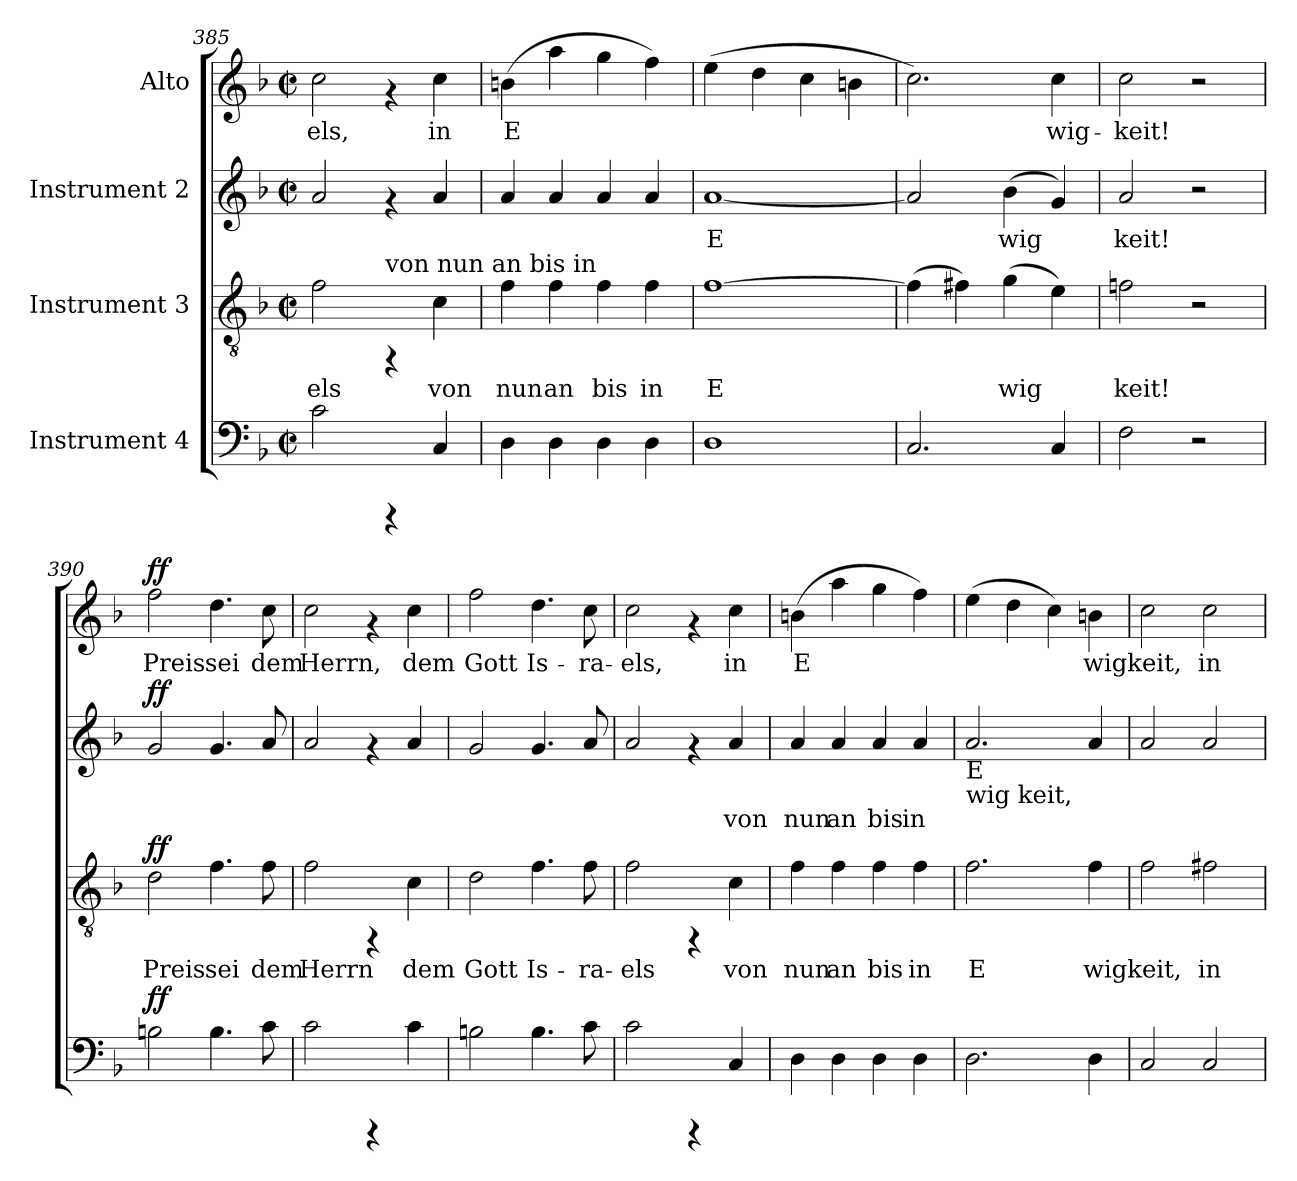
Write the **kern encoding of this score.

**kern	**text	**dynam	**kern	**text	**dynam	**kern	**text	**dynam	**kern	**text	**dynam
*part4	*part4	*part4	*part3	*part3	*part3	*part2	*part2	*part2	*part1	*part1	*part1
*staff4	*staff4	*staff4	*staff3	*staff3	*staff3	*staff2	*staff2	*staff2	*staff1	*staff1	*staff1
*I"Instrument 4	*	*	*I"Instrument 3	*	*	*I"Instrument 2	*	*	*I"Alto	*	*
*clefF4	*	*	*clefGv2	*	*	*clefG2	*	*	*clefG2	*	*
*k[b-]	*	*	*k[b-]	*	*	*k[b-]	*	*	*k[b-]	*	*
*F:	*	*	*F:	*	*	*F:	*	*	*F:	*	*
*M2/2	*	*	*M2/2	*	*	*M2/2	*	*	*M2/2	*	*
*met(c|)	*	*	*met(c|)	*	*	*met(c|)	*	*	*met(c|)	*	*
=385	=385	=385	=385	=385	=385	=385	=385	=385	=385	=385	=385
!	!LO:LY:b:cj	!	!	!LO:LY:b:cj	!	!	!LO:LY:b:cj	!	!	!LO:LY:b:cj	!
2c\	.	.	2f\	-els	.	2a/	.	.	2cc\	els,	.
!	!	!	!LO:TX:a:t=von nun an bis in	!	!	!	!	!	!	!	!
4rCCC	.	.	4rFF	.	.	4rf	.	.	4rf	.	.
!	!LO:LY:b:cj	!	!	!LO:LY:b:cj	!	!	!LO:LY:b:cj	!	!	!LO:LY:b:cj	!
4C/	.	.	4c\	von	.	4a/	.	.	4cc\	in	.
=386	=386	=386	=386	=386	=386	=386	=386	=386	=386	=386	=386
!	!LO:LY:b:cj	!	!	!LO:LY:b:cj	!	!	!LO:LY:b:cj	!	!	!LO:LY:b:cj	!
4D\	.	.	4f\	nun	.	4a/	.	.	(>4bn\	E	.
!	!LO:LY:b:cj	!	!	!LO:LY:b:cj	!	!	!LO:LY:b:cj	!	!	!LO:LY:b:cj	!
4D\	.	.	4f\	an	.	4a/	.	.	4aa\	.	.
!	!LO:LY:b:cj	!	!	!LO:LY:b:cj	!	!	!LO:LY:b:cj	!	!	!LO:LY:b:cj	!
4D\	.	.	4f\	bis	.	4a/	.	.	4gg\	.	.
!	!LO:LY:b:cj	!	!	!LO:LY:b:cj	!	!	!LO:LY:b:cj	!	!	!LO:LY:b:cj	!
4D\	.	.	4f\	in	.	4a/	.	.	4ff\)	.	.
!!LO:LB:g=z
=387	=387	=387	=387	=387	=387	=387	=387	=387	=387	=387	=387
!	!LO:LY:b:cj	!	!	!LO:LY:b:cj	!	!	!LO:LY:b:cj	!	!	!LO:LY:b:cj	!
1D	.	.	[>1f	E-	.	[<1a	E-	.	(>4ee\	.	.
!	!	!	!	!	!	!	!	!	!	!LO:LY:b:cj	!
.	.	.	.	.	.	.	.	.	4dd\	.	.
!	!	!	!	!	!	!	!	!	!	!LO:LY:b:cj	!
.	.	.	.	.	.	.	.	.	4cc\	.	.
!	!	!	!	!	!	!	!	!	!	!LO:LY:b:cj	!
.	.	.	.	.	.	.	.	.	4bn\	.	.
=388	=388	=388	=388	=388	=388	=388	=388	=388	=388	=388	=388
!	!LO:LY:b:cj	!	!	!LO:LY:b:cj	!	!	!LO:LY:b:cj	!	!	!LO:LY:b:cj	!
2.C/	.	.	(>4f\]	--	.	2a/]	--	.	2.cc\)	.	.
!	!	!	!	!LO:LY:b:cj	!	!	!	!	!	!	!
.	.	.	4f#X\)	--	.	.	.	.	.	.	.
!	!	!	!	!LO:LY:b:cj	!	!	!LO:LY:b:cj	!	!	!	!
.	.	.	(>4g\	-wig-	.	(>4b-\	-wig-	.	.	.	.
!	!LO:LY:b:cj	!	!	!LO:LY:b:cj	!	!	!LO:LY:b:cj	!	!	!LO:LY:b:cj	!
4C/	.	.	4e\)	--	.	4g/)	--	.	4cc\	wig-	.
=389	=389	=389	=389	=389	=389	=389	=389	=389	=389	=389	=389
!	!LO:LY:b:cj	!	!	!LO:LY:b:cj	!	!	!LO:LY:b:cj	!	!	!LO:LY:b:cj	!
2F\	.	.	2fn\	-keit!	.	2a/	-keit!	.	2cc\	-keit!	.
2r	.	.	2r	.	.	2r	.	.	2r	.	.
=390	=390	=390	=390	=390	=390	=390	=390	=390	=390	=390	=390
!	!LO:LY:b:cj	!LO:DY:b	!	!LO:LY:b:cj	!LO:DY:a	!	!LO:LY:b:cj	!LO:DY:a	!	!LO:LY:b:cj	!LO:DY:a
2Bn\	.	ff	2d\	Preis	ff	2g/	.	ff	2ff\	Preis	ff
!	!LO:LY:b:cj	!	!	!LO:LY:b:cj	!	!	!LO:LY:b:cj	!	!	!LO:LY:b:cj	!
4.B\	.	.	4.f\	sei	.	4.g/	.	.	4.dd\	sei	.
!	!LO:LY:b:cj	!	!	!LO:LY:b:cj	!	!	!LO:LY:b:cj	!	!	!LO:LY:b:cj	!
8c\	.	.	8f\	dem	.	8a/	.	.	8cc\	dem	.
=391	=391	=391	=391	=391	=391	=391	=391	=391	=391	=391	=391
!	!LO:LY:b:cj	!	!	!LO:LY:b:cj	!	!	!LO:LY:b:cj	!	!	!LO:LY:b:cj	!
2c\	.	.	2f\	Herrn	.	2a/	.	.	2cc\	Herrn,	.
4rCCC	.	.	4rFF	.	.	4rf	.	.	4rf	.	.
!	!LO:LY:b:cj	!	!	!LO:LY:b:cj	!	!	!LO:LY:b:cj	!	!	!LO:LY:b:cj	!
4c\	.	.	4c\	dem	.	4a/	.	.	4cc\	dem	.
=392	=392	=392	=392	=392	=392	=392	=392	=392	=392	=392	=392
!	!LO:LY:b:cj	!	!	!LO:LY:b:cj	!	!	!LO:LY:b:cj	!	!	!LO:LY:b:cj	!
2Bn\	.	.	2d\	Gott	.	2g/	.	.	2ff\	Gott	.
!	!LO:LY:b:cj	!	!	!LO:LY:b:cj	!	!	!LO:LY:b:cj	!	!	!LO:LY:b:cj	!
4.B\	.	.	4.f\	Is-	.	4.g/	.	.	4.dd\	Is-	.
!	!LO:LY:b:cj	!	!	!LO:LY:b:cj	!	!	!LO:LY:b:cj	!	!	!LO:LY:b:cj	!
8c\	.	.	8f\	-ra-	.	8a/	.	.	8cc\	-ra-	.
=393	=393	=393	=393	=393	=393	=393	=393	=393	=393	=393	=393
!	!LO:LY:b:cj	!	!	!LO:LY:b:cj	!	!	!LO:LY:b:cj	!	!	!LO:LY:b:cj	!
2c\	.	.	2f\	-els	.	2a/	.	.	2cc\	-els,	.
4rCCC	.	.	4rFF	.	.	4rf	.	.	4rf	.	.
!	!LO:LY:b:cj	!	!	!LO:LY:b:cj	!	!	!LO:LY:b:cj	!	!	!LO:LY:b:cj	!
4C/	.	.	4c\	von	.	4a/	von	.	4cc\	in	.
=394	=394	=394	=394	=394	=394	=394	=394	=394	=394	=394	=394
!	!LO:LY:b:cj	!	!	!LO:LY:b:cj	!	!	!LO:LY:b:cj	!	!	!LO:LY:b:cj	!
4D\	.	.	4f\	nun	.	4a/	nun	.	(>4bn\	E-	.
!	!LO:LY:b:cj	!	!	!LO:LY:b:cj	!	!	!LO:LY:b:cj	!	!	!LO:LY:b:cj	!
4D\	.	.	4f\	an	.	4a/	an	.	4aa\	--	.
!	!LO:LY:b:cj	!	!	!LO:LY:b:cj	!	!	!LO:LY:b:cj	!	!	!LO:LY:b:cj	!
4D\	.	.	4f\	bis	.	4a/	bis	.	4gg\	--	.
!	!LO:LY:b:cj	!	!	!LO:LY:b:cj	!	!	!LO:LY:b:cj	!	!	!LO:LY:b:cj	!
4D\	.	.	4f\	in	.	4a/	in	.	4ff\)	--	.
!!LO:LB:g=z
=395	=395	=395	=395	=395	=395	=395	=395	=395	=395	=395	=395
!	!	!	!	!	!	!LO:TX:b:t=E	!	!	!	!	!
!	!	!	!	!	!	!LO:TX:b:t=wig keit,	!	!	!	!	!
!	!LO:LY:b:cj	!	!	!LO:LY:b:cj	!	!	!LO:LY:b:cj	!	!	!LO:LY:b:cj	!
2.D\	.	.	2.f\	E	.	2.a/	.	.	(>4ee\	--	.
!	!	!	!	!	!	!	!	!	!	!LO:LY:b:cj	!
.	.	.	.	.	.	.	.	.	4dd\	--	.
!	!	!	!	!	!	!	!	!	!	!LO:LY:b:cj	!
.	.	.	.	.	.	.	.	.	4cc\)	--	.
!	!LO:LY:b:cj	!	!	!LO:LY:b:cj	!	!	!LO:LY:b:cj	!	!	!LO:LY:b:cj	!
4D\	.	.	4f\	wigkeit,	.	4a/	.	.	4bn\	-wigkeit,	.
=396	=396	=396	=396	=396	=396	=396	=396	=396	=396	=396	=396
!	!LO:LY:b:cj	!	!	!LO:LY:b:cj	!	!	!LO:LY:b:cj	!	!	!LO:LY:b:cj	!
2C/	.	.	2f\	.	.	2a/	.	.	2cc\	.	.
!	!LO:LY:b:cj	!	!	!LO:LY:b:cj	!	!	!LO:LY:b:cj	!	!	!LO:LY:b:cj	!
2C/	.	.	2f#X\	in	.	2a/	.	.	2cc\	in	.
=	=	=	=	=	=	=	=	=	=	=	=
*-	*-	*-	*-	*-	*-	*-	*-	*-	*-	*-	*-
